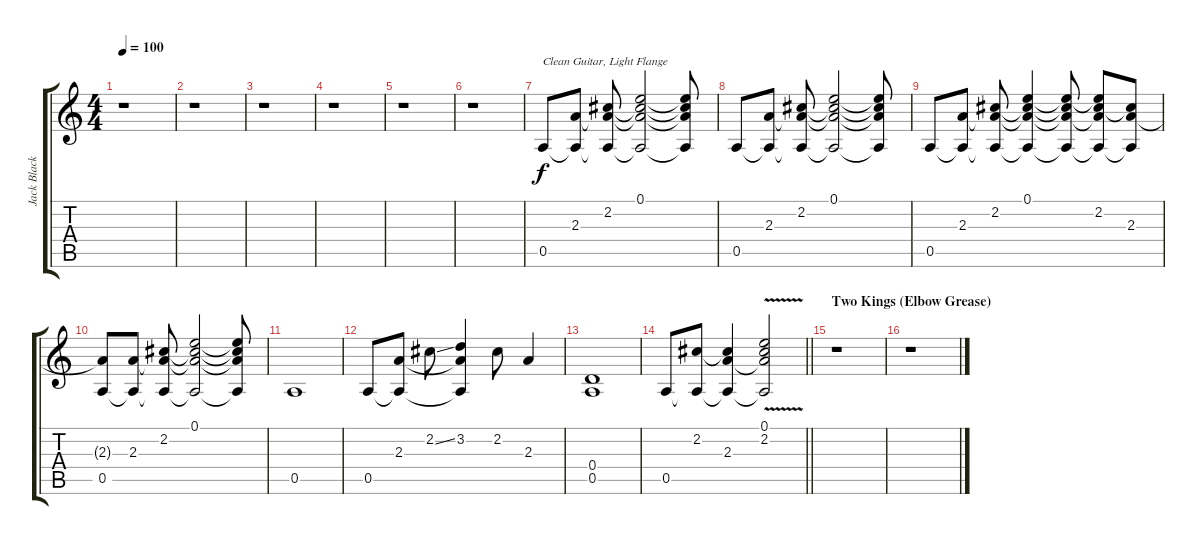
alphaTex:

\track ("Jack Black (Backing Guitar)" "Jack Black") {instrument acousticguitarsteel}
\staff {score tabs}
\tuning (E4 B3 G3 D3 A2 E2) {hide}
\ts (4 4)
\tempo 100
\clef g2
\ks c
r.1{dy f} |
r.1 |
r.1 |
r.1 |
r.1 |
r.1 |
0.5.8{txt "Clean Guitar, Light Flange" instrument electricguitarclean} (2.3 0.5{t}).8 (2.2 2.3{t} 0.5{t}).8 (0.1 2.2{t} 2.3{t} 0.5{t}).2 (0.1{t} 2.2{t} 2.3{t} 0.5{t}).8 |
0.5.8{instrument electricguitarclean} (2.3 0.5{t}).8 (2.2 2.3{t} 0.5{t}).8 (0.1 2.2{t} 2.3{t} 0.5{t}).2 (0.1{t} 2.2{t} 2.3{t} 0.5{t}).8 |
0.5.8{instrument electricguitarclean} (2.3 0.5{t}).8 (2.2 2.3{t} 0.5{t}).8 (0.1 2.2{t} 2.3{t} 0.5{t}).4 (0.1{t} 2.2{t} 2.3{t} 0.5{t}).8 (0.1{t} 2.2 2.3{t} 0.5{t}).8 (2.2{t} 2.3 0.5{t}).8 |
(2.3{t} 0.5).8{instrument electricguitarclean} (2.3 0.5{t}).8 (2.2 2.3{t} 0.5{t}).8 (0.1 2.2{t} 2.3{t} 0.5{t}).2 (0.1{t} 2.2{t} 2.3{t} 0.5{t}).8 |
0.5.1{instrument electricguitarclean} |
0.5.8{instrument electricguitarclean} (2.3 0.5{t}).8 2.2{ss}.8 (3.2 2.3{t} 0.5{t}).4 2.2.8 2.3.4 |
(0.4 0.5).1{instrument electricguitarclean} |
\barLineRight lightlight
0.5.8{instrument electricguitarclean} (2.2 0.5{t}).8 (2.2{t} 2.3 0.5{t}).4 (0.1{v} 2.2{v} 2.3{t} 0.5{t}).2 |
\section ("" "Two Kings (Elbow Grease)")
r.1 |
r.1
